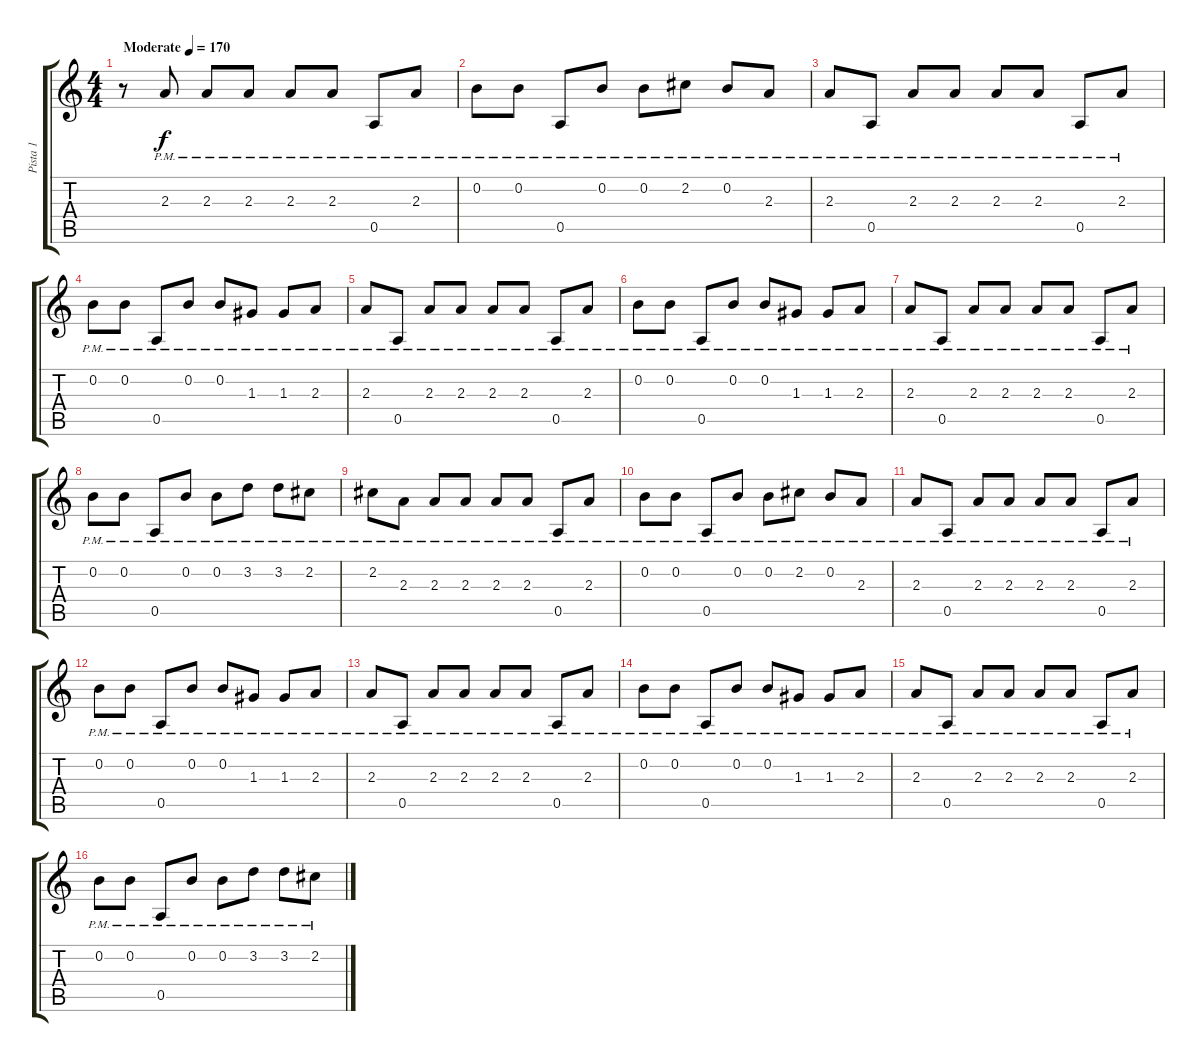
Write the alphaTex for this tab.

\track ("Pista 1" "Pista 1") {instrument electricguitarmuted}
\staff {score tabs}
\tuning (E4 B3 G3 D3 A2 E2) {hide}
\ts (4 4)
\tempo (170 "Moderate")
\clef g2
\ks c
r.8{dy f instrument electricguitarmuted} 2.3{pm}.8 2.3{pm}.8 2.3{pm}.8 2.3{pm}.8 2.3{pm}.8 0.5{pm}.8 2.3{pm}.8 |
0.2{pm}.8 0.2{pm}.8 0.5{pm}.8 0.2{pm}.8 0.2{pm}.8 2.2{pm}.8 0.2{pm}.8 2.3{pm}.8 |
2.3{pm}.8 0.5{pm}.8 2.3{pm}.8 2.3{pm}.8 2.3{pm}.8 2.3{pm}.8 0.5{pm}.8 2.3{pm}.8 |
0.2{pm}.8 0.2{pm}.8 0.5{pm}.8 0.2{pm}.8 0.2{pm}.8 1.3{pm}.8 1.3{pm}.8 2.3{pm}.8 |
2.3{pm}.8 0.5{pm}.8 2.3{pm}.8 2.3{pm}.8 2.3{pm}.8 2.3{pm}.8 0.5{pm}.8 2.3{pm}.8 |
0.2{pm}.8 0.2{pm}.8 0.5{pm}.8 0.2{pm}.8 0.2{pm}.8 1.3{pm}.8 1.3{pm}.8 2.3{pm}.8 |
2.3{pm}.8 0.5{pm}.8 2.3{pm}.8 2.3{pm}.8 2.3{pm}.8 2.3{pm}.8 0.5{pm}.8 2.3{pm}.8 |
0.2{pm}.8 0.2{pm}.8 0.5{pm}.8 0.2{pm}.8 0.2{pm}.8 3.2{pm}.8 3.2{pm}.8 2.2{pm}.8 |
2.2{pm}.8 2.3{pm}.8 2.3{pm}.8 2.3{pm}.8 2.3{pm}.8 2.3{pm}.8 0.5{pm}.8 2.3{pm}.8 |
0.2{pm}.8 0.2{pm}.8 0.5{pm}.8 0.2{pm}.8 0.2{pm}.8 2.2{pm}.8 0.2{pm}.8 2.3{pm}.8 |
2.3{pm}.8 0.5{pm}.8 2.3{pm}.8 2.3{pm}.8 2.3{pm}.8 2.3{pm}.8 0.5{pm}.8 2.3{pm}.8 |
0.2{pm}.8 0.2{pm}.8 0.5{pm}.8 0.2{pm}.8 0.2{pm}.8 1.3{pm}.8 1.3{pm}.8 2.3{pm}.8 |
2.3{pm}.8 0.5{pm}.8 2.3{pm}.8 2.3{pm}.8 2.3{pm}.8 2.3{pm}.8 0.5{pm}.8 2.3{pm}.8 |
0.2{pm}.8 0.2{pm}.8 0.5{pm}.8 0.2{pm}.8 0.2{pm}.8 1.3{pm}.8 1.3{pm}.8 2.3{pm}.8 |
2.3{pm}.8 0.5{pm}.8 2.3{pm}.8 2.3{pm}.8 2.3{pm}.8 2.3{pm}.8 0.5{pm}.8 2.3{pm}.8 |
0.2{pm}.8 0.2{pm}.8 0.5{pm}.8 0.2{pm}.8 0.2{pm}.8 3.2{pm}.8 3.2{pm}.8 2.2{pm}.8
